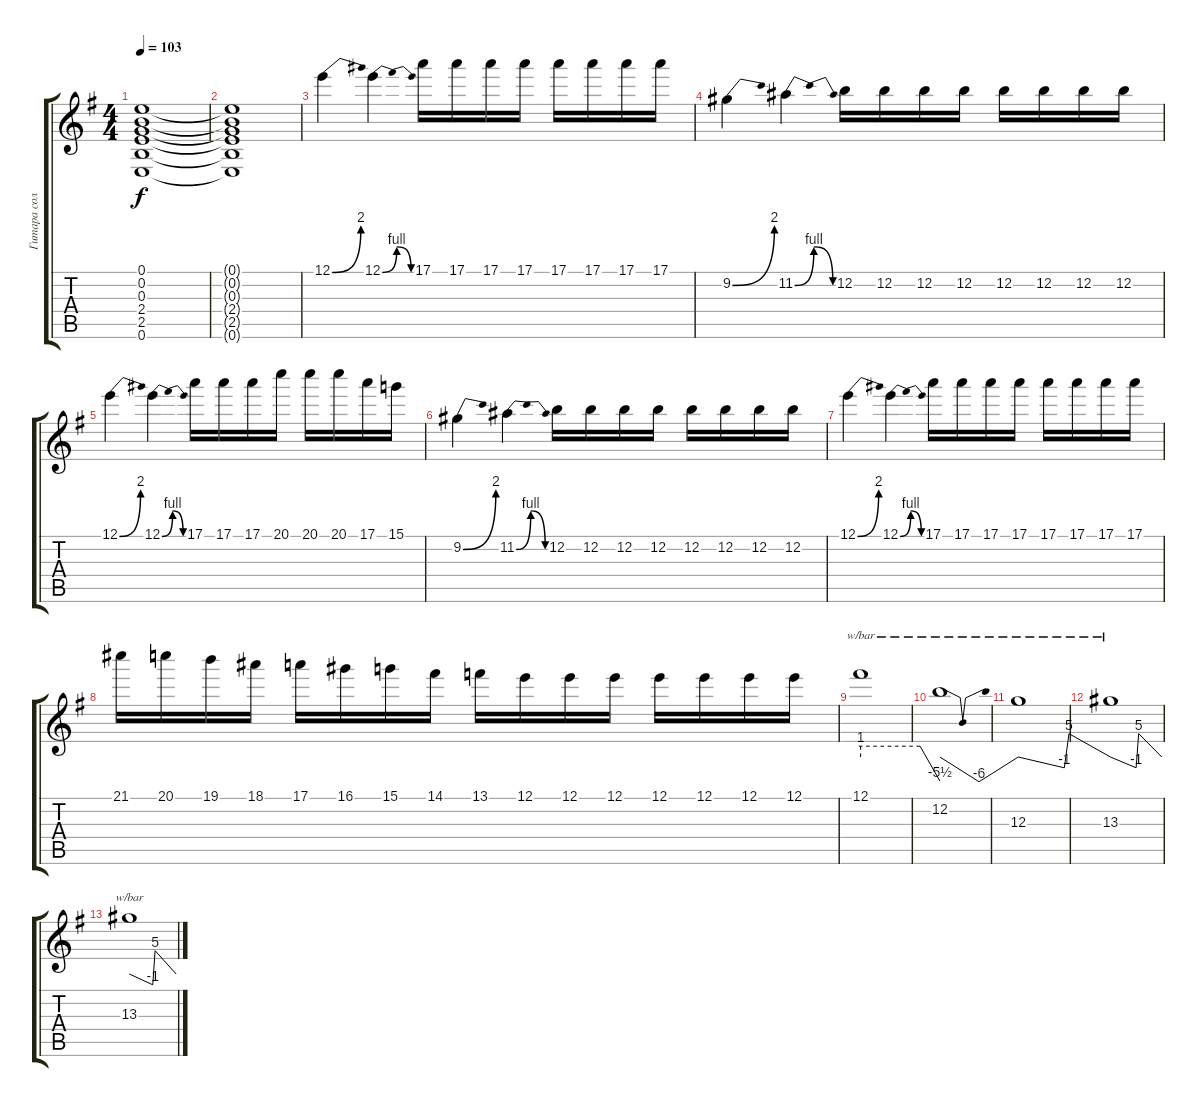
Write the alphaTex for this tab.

\track ("Гитара соло грязная" "Гитара сол") {instrument overdrivenguitar}
\staff {score tabs}
\tuning (E4 B3 G3 D3 A2 E2) {hide}
\ts (4 4)
\tempo 103
\clef g2
\ks eminor
(0.1 0.2 0.3 2.4 2.5 0.6).1{dy f} |
(0.1{t} 0.2{t} 0.3{t} 2.4{t} 2.5{t} 0.6{t}).1 |
12.1{be (bend 0 0 60 8)}.4 12.1{be (bendrelease 0 0 15 4 15 4 60 0)}.4 17.1.16 17.1.16 17.1.16 17.1.16 17.1.16 17.1.16 17.1.16 17.1.16 |
9.2{be (bend 0 0 60 8)}.4 11.2{be (bendrelease 0 0 15 4 15 4 60 0)}.4 12.2.16 12.2.16 12.2.16 12.2.16 12.2.16 12.2.16 12.2.16 12.2.16 |
12.1{be (bend 0 0 60 8)}.4 12.1{be (bendrelease 0 0 15 4 15 4 60 0)}.4 17.1.16 17.1.16 17.1.16 20.1.16 20.1.16 20.1.16 17.1.16 15.1.16 |
9.2{be (bend 0 0 60 8)}.4 11.2{be (bendrelease 0 0 15 4 15 4 60 0)}.4 12.2.16 12.2.16 12.2.16 12.2.16 12.2.16 12.2.16 12.2.16 12.2.16 |
12.1{be (bend 0 0 60 8)}.4 12.1{be (bendrelease 0 0 15 4 15 4 60 0)}.4 17.1.16 17.1.16 17.1.16 17.1.16 17.1.16 17.1.16 17.1.16 17.1.16 |
21.1.16 20.1.16 19.1.16 18.1.16 17.1.16 16.1.16 15.1.16 14.1.16 13.1.16 12.1.16 12.1.16 12.1.16 12.1.16 12.1.16 12.1.16 12.1.16 |
12.1.1{tbe (custom default 0 4 45 4 60 -22)} |
12.2.1{tbe (dip default 0 0 30 -24 60 0)} |
12.3.1{tbe (custom default 0 0 30 -4 33 20 60 0)} |
13.3.1{tbe (custom default 0 0 30 -4 33 20 60 0)} |
13.3.1{tbe (custom default 0 0 30 -4 33 20 60 0)}
